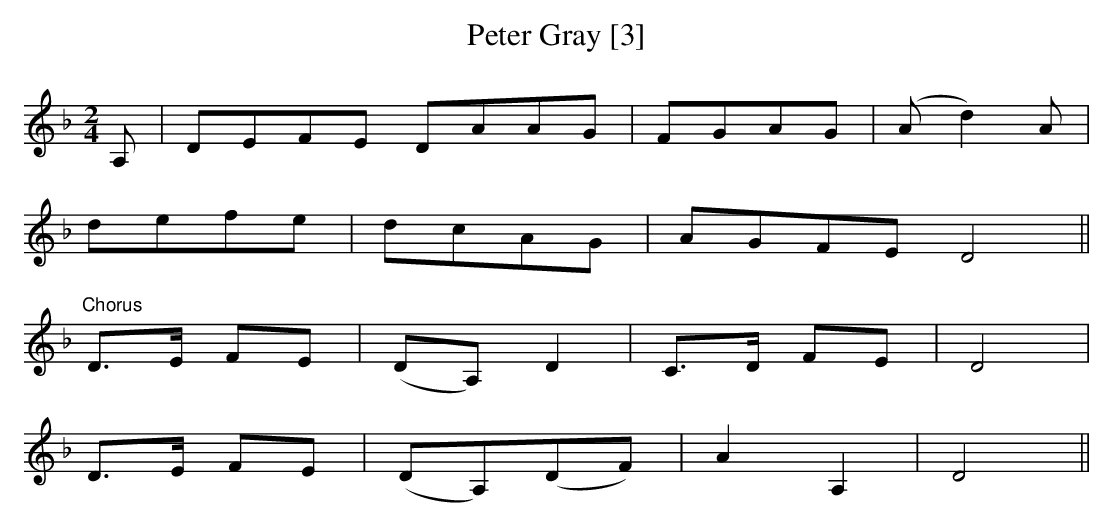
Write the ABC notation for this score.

X:1
T:Peter Gray [3]
M:2/4
L:1/8
K:Dmin
A,|DEFE DAAG|FGAG|(Ad2)A|
defe|dcAG|AGFE D4||
"Chorus"D>E FE|(DA,)D2|C>D FE|D4|
D>E FE|(DA,)(DF)|A2 A,2|D4||
